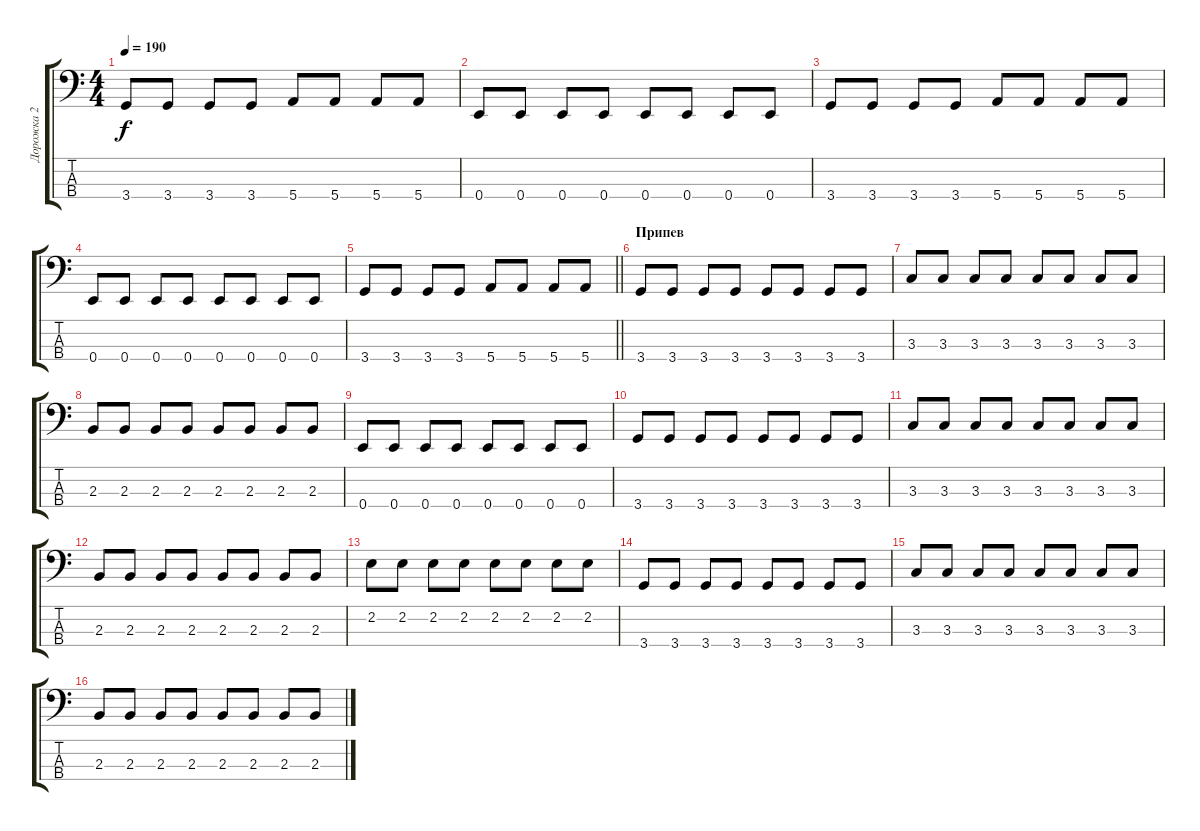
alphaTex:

\track ("Дорожка 2" "Дорожка 2") {instrument electricbasspick}
\staff {score tabs}
\tuning (G2 D2 A1 E1) {hide}
\ts (4 4)
\tempo 190
\clef f4
\ks c
3.4.8{dy f} 3.4.8 3.4.8 3.4.8 5.4.8 5.4.8 5.4.8 5.4.8 |
0.4.8 0.4.8 0.4.8 0.4.8 0.4.8 0.4.8 0.4.8 0.4.8 |
3.4.8 3.4.8 3.4.8 3.4.8 5.4.8 5.4.8 5.4.8 5.4.8 |
0.4.8 0.4.8 0.4.8 0.4.8 0.4.8 0.4.8 0.4.8 0.4.8 |
\barLineRight lightlight
3.4.8 3.4.8 3.4.8 3.4.8 5.4.8 5.4.8 5.4.8 5.4.8 |
\section ("" "Припев")
3.4.8 3.4.8 3.4.8 3.4.8 3.4.8 3.4.8 3.4.8 3.4.8 |
3.3.8 3.3.8 3.3.8 3.3.8 3.3.8 3.3.8 3.3.8 3.3.8 |
2.3.8 2.3.8 2.3.8 2.3.8 2.3.8 2.3.8 2.3.8 2.3.8 |
0.4.8 0.4.8 0.4.8 0.4.8 0.4.8 0.4.8 0.4.8 0.4.8 |
3.4.8 3.4.8 3.4.8 3.4.8 3.4.8 3.4.8 3.4.8 3.4.8 |
3.3.8 3.3.8 3.3.8 3.3.8 3.3.8 3.3.8 3.3.8 3.3.8 |
2.3.8 2.3.8 2.3.8 2.3.8 2.3.8 2.3.8 2.3.8 2.3.8 |
2.2.8 2.2.8 2.2.8 2.2.8 2.2.8 2.2.8 2.2.8 2.2.8 |
3.4.8 3.4.8 3.4.8 3.4.8 3.4.8 3.4.8 3.4.8 3.4.8 |
3.3.8 3.3.8 3.3.8 3.3.8 3.3.8 3.3.8 3.3.8 3.3.8 |
2.3.8 2.3.8 2.3.8 2.3.8 2.3.8 2.3.8 2.3.8 2.3.8
